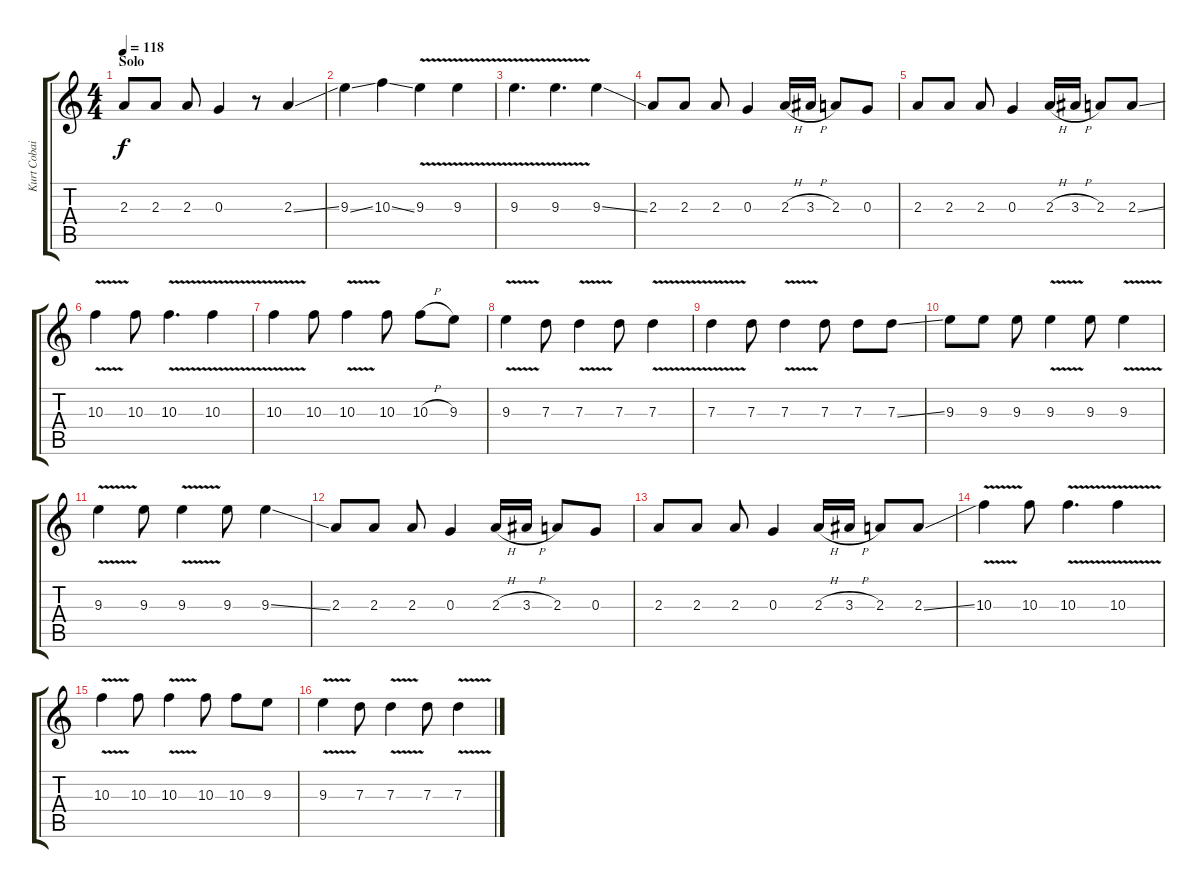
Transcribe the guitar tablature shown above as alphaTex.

\track ("Kurt Cobain - Distortion Guitar" "Kurt Cobai") {instrument distortionguitar}
\staff {score tabs}
\tuning (E4 B3 G3 D3 A2 E2) {hide}
\ts (4 4)
\section ("" "Solo")
\tempo 118
\clef g2
\ks c
2.3.8{dy f} 2.3.8 2.3.8 0.3.4 r.8 2.3{ss}.4 |
9.3{ss}.4 10.3{ss}.4 9.3{v}.4 9.3{v}.4 |
9.3{v}.4{d} 9.3{v}.4{d} 9.3{ss}.4 |
2.3.8 2.3.8 2.3.8 0.3.4 2.3{h}.16 3.3{h}.16 2.3.8 0.3.8 |
2.3.8 2.3.8 2.3.8 0.3.4 2.3{h}.16 3.3{h}.16 2.3.8 2.3{ss}.8 |
10.3{v}.4 10.3.8 10.3{v}.4{d} 10.3{v}.4 |
10.3{v}.4 10.3.8 10.3{v}.4 10.3.8 10.3{h}.8 9.3.8 |
9.3{v}.4 7.3.8 7.3{v}.4 7.3.8 7.3{v}.4 |
7.3{v}.4 7.3.8 7.3{v}.4 7.3.8 7.3.8 7.3{ss}.8 |
9.3.8 9.3.8 9.3.8 9.3{v}.4 9.3.8 9.3{v}.4 |
9.3{v}.4 9.3.8 9.3{v}.4 9.3.8 9.3{ss}.4 |
2.3.8 2.3.8 2.3.8 0.3.4 2.3{h}.16 3.3{h}.16 2.3.8 0.3.8 |
2.3.8 2.3.8 2.3.8 0.3.4 2.3{h}.16 3.3{h}.16 2.3.8 2.3{ss}.8 |
10.3{v}.4 10.3.8 10.3{v}.4{d} 10.3{v}.4 |
10.3{v}.4 10.3.8 10.3{v}.4 10.3.8 10.3.8 9.3.8 |
9.3{v}.4 7.3.8 7.3{v}.4 7.3.8 7.3{v}.4
